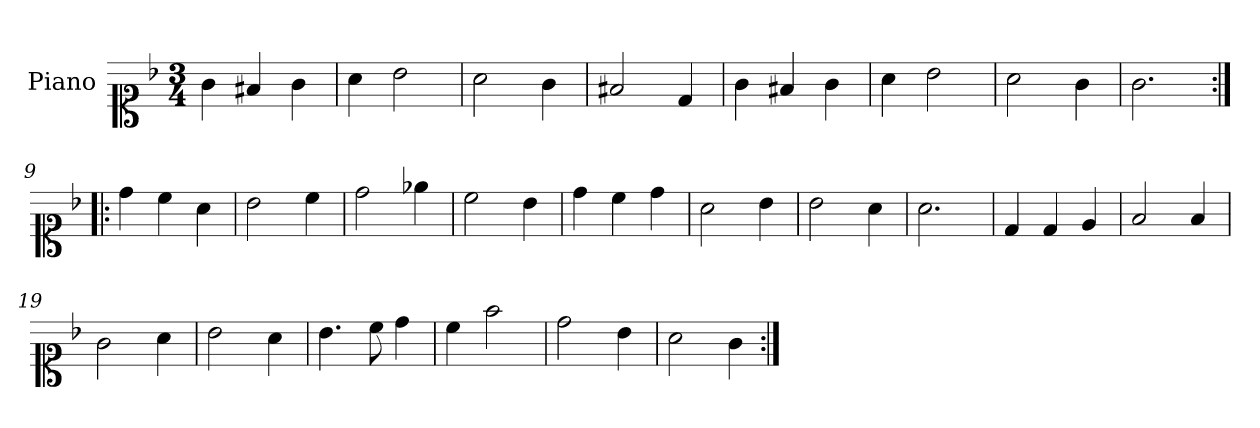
**kern
*part1
*staff1
*I"Piano
*I'Pno.
*clefC1
*k[b-]
*M3/4
=1
4g\
4f#X/
4g\
=2
4a\
2b-\
=3
2a\
4g\
=4
2f#X/
4d/
=5
4g\
4f#X/
4g\
=6
4a\
2b-\
=7
2a\
4g\
=8
2.g\
=9:|!|:
4dd\
4cc\
4a\
=10
2b-\
4cc\
=11
2dd\
4ee-X\
=12
2cc\
4b-\
!!LO:LB:g=z
=13
4dd\
4cc\
4dd\
=14
2a\
4b-\
=15
2b-\
4a\
=16
2.a\
=17
4d/
4d/
4e/
=18
2f/
4f/
=19
2g\
4a\
=20
2b-\
4a\
=21
4.b-\
8cc\
4dd\
=22
4cc\
2ff\
=23
2dd\
4b-\
=24
2a\
4g\
=:|!
*-
